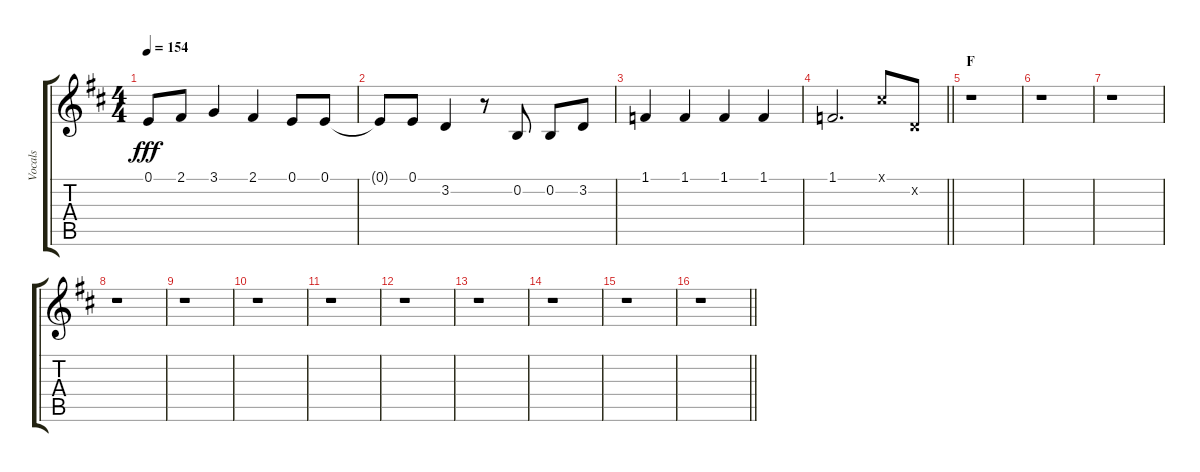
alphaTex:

\track ("Vocals" "Vocals") {instrument voiceoohs}
\staff {score tabs}
\tuning (E4 B3 G3 D3 A2 E2) {hide}
\ts (4 4)
\tempo 154
\clef g2
\ks d
0.1{t}.8{dy fff} 2.1.8 3.1.4 2.1.4 0.1.8 0.1.8 |
0.1{t}.8 0.1.8 3.2.4 r.8 0.2.8 0.2.8 3.2.8 |
1.1.4 1.1.4 1.1.4 1.1.4 |
\barLineRight lightlight
1.1.2{d} 9.1{x}.8 3.2{x}.8 |
\section ("" "F")
r.1 |
r.1 |
r.1 |
r.1 |
r.1 |
r.1 |
r.1 |
r.1 |
r.1 |
r.1 |
r.1 |
\barLineRight lightlight
r.1
